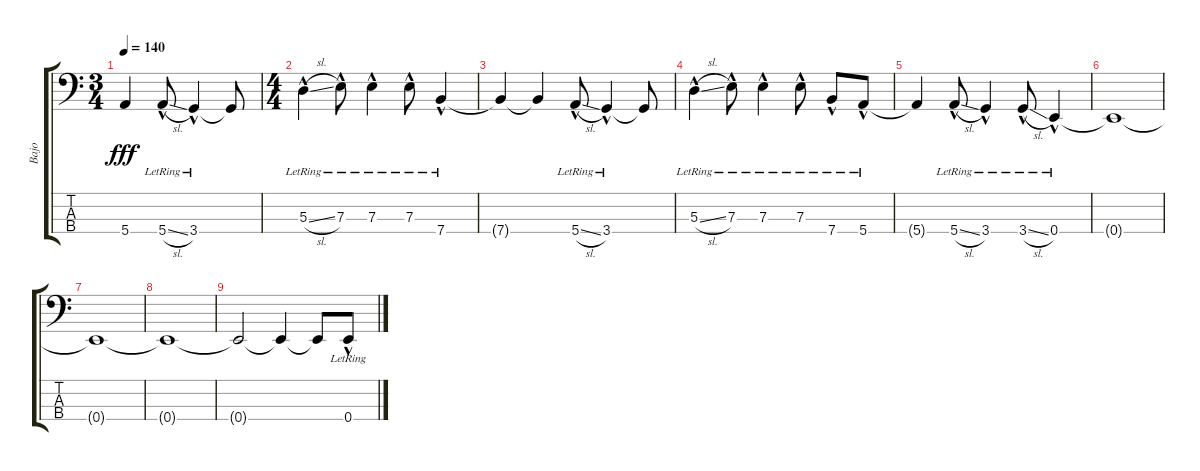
\track ("Bajo" "Bajo") {instrument electricbasspick}
\staff {score tabs}
\tuning (G2 D2 A1 E1) {hide}
\ts (3 4)
\tempo 140
\clef f4
\ks c
5.4{t}.4{dy fff} 5.4{sl hac lr}.8 3.4{hac lr}.4 3.4{t}.8 |
\ts (4 4)
5.3{sl hac lr}.4 7.3{hac lr}.8 7.3{hac lr}.4 7.3{hac lr}.8 7.4{hac lr}.4 |
7.4{t}.4 7.4{t}.4 5.4{sl hac lr}.8 3.4{hac lr}.4 3.4{t}.8 |
5.3{sl hac lr}.4 7.3{hac lr}.8 7.3{hac lr}.4 7.3{hac lr}.8 7.4{hac lr}.8 5.4{hac lr}.8 |
5.4{t}.4 5.4{sl hac lr}.8 3.4{hac lr}.4 3.4{sl hac lr}.8 0.4{hac lr}.4 |
0.4{t}.1 |
0.4{t}.1 |
0.4{t}.1 |
0.4{t}.2 0.4{t}.4 0.4{t}.8 0.4{hac lr}.8
